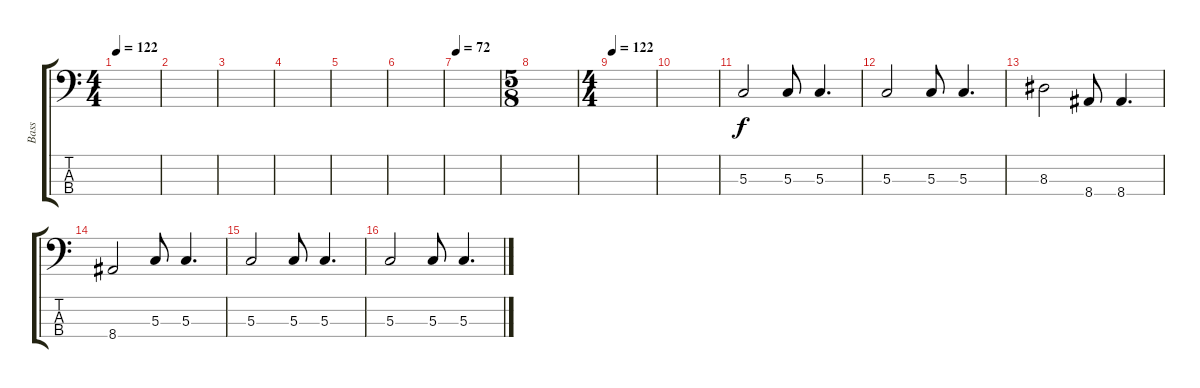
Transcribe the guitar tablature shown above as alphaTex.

\track ("Bass" "Bass") {instrument electricbasspick}
\staff {score tabs}
\tuning (F2 C2 G1 D1) {hide}
\ts (4 4)
\tempo 122
\clef f4
\ks c
|
|
|
|
|
|
\tempo 72
|
\ts (5 8)
|
\ts (4 4)
\tempo 122
|
|
5.3.2 5.3.8 5.3.4{d} |
5.3.2 5.3.8 5.3.4{d} |
8.3.2 8.4.8 8.4.4{d} |
8.4.2 5.3.8 5.3.4{d} |
5.3.2 5.3.8 5.3.4{d} |
5.3.2 5.3.8 5.3.4{d}
